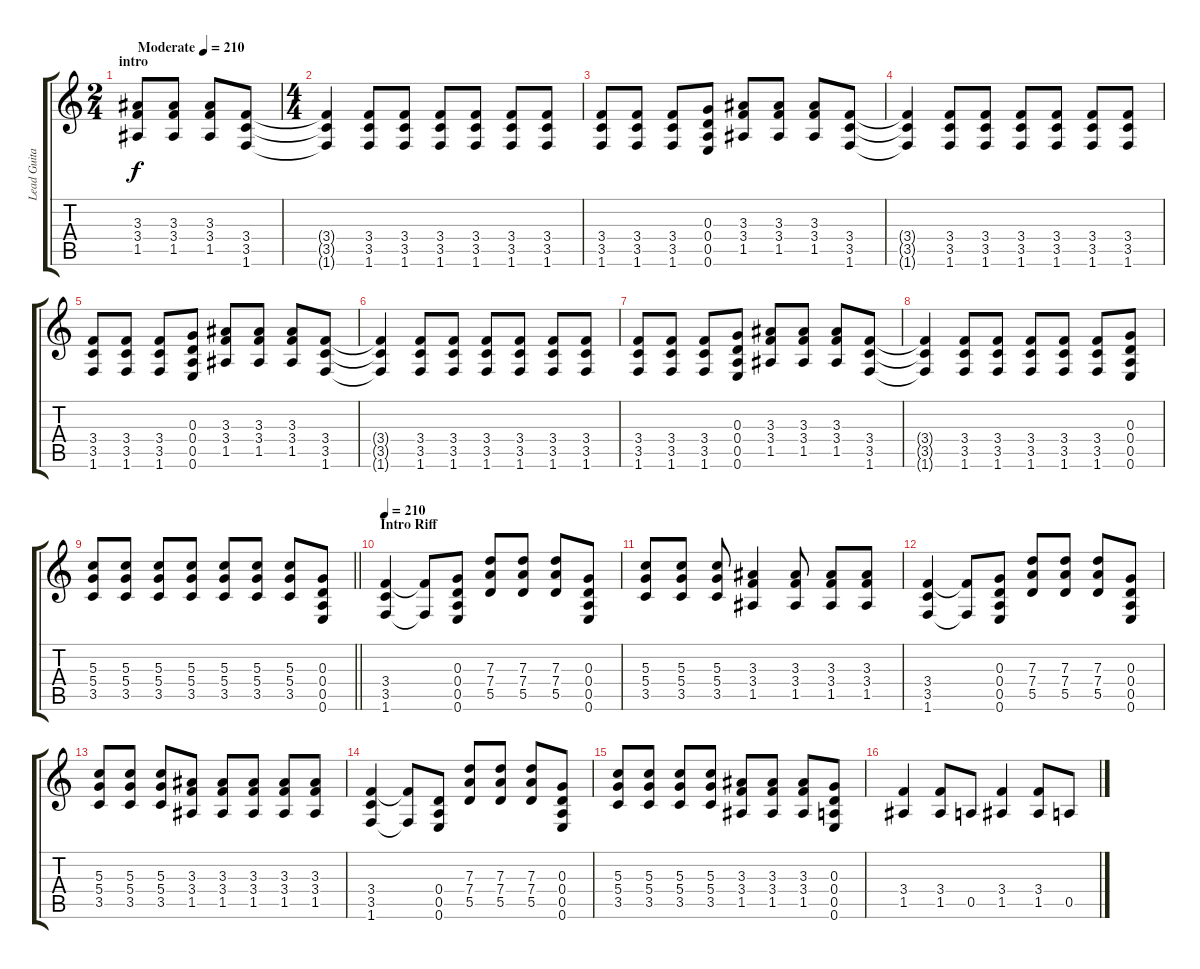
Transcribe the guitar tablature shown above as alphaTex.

\track ("Lead Guitar - Boby Cool" "Lead Guita") {instrument overdrivenguitar}
\staff {score tabs}
\tuning (E4 B3 G3 D3 A2 E2) {hide}
\ts (2 4)
\section ("" "intro")
\tempo (210 "Moderate")
\clef g2
\ks c
(3.3 3.4 1.5).8{dy f instrument overdrivenguitar} (3.3 3.4 1.5).8 (3.3 3.4 1.5).8 (3.4 3.5 1.6).8 |
\ts (4 4)
(3.4{t} 3.5{t} 1.6{t}).4 (3.4 3.5 1.6).8 (3.4 3.5 1.6).8 (3.4 3.5 1.6).8 (3.4 3.5 1.6).8 (3.4 3.5 1.6).8 (3.4 3.5 1.6).8 |
(3.4 3.5 1.6).8 (3.4 3.5 1.6).8 (3.4 3.5 1.6).8 (0.3 0.4 0.5 0.6).8 (3.3 3.4 1.5).8 (3.3 3.4 1.5).8 (3.3 3.4 1.5).8 (3.4 3.5 1.6).8 |
(3.4{t} 3.5{t} 1.6{t}).4 (3.4 3.5 1.6).8 (3.4 3.5 1.6).8 (3.4 3.5 1.6).8 (3.4 3.5 1.6).8 (3.4 3.5 1.6).8 (3.4 3.5 1.6).8 |
(3.4 3.5 1.6).8 (3.4 3.5 1.6).8 (3.4 3.5 1.6).8 (0.3 0.4 0.5 0.6).8 (3.3 3.4 1.5).8 (3.3 3.4 1.5).8 (3.3 3.4 1.5).8 (3.4 3.5 1.6).8 |
(3.4{t} 3.5{t} 1.6{t}).4 (3.4 3.5 1.6).8 (3.4 3.5 1.6).8 (3.4 3.5 1.6).8 (3.4 3.5 1.6).8 (3.4 3.5 1.6).8 (3.4 3.5 1.6).8 |
(3.4 3.5 1.6).8 (3.4 3.5 1.6).8 (3.4 3.5 1.6).8 (0.3 0.4 0.5 0.6).8 (3.3 3.4 1.5).8 (3.3 3.4 1.5).8 (3.3 3.4 1.5).8 (3.4 3.5 1.6).8 |
(3.4{t} 3.5{t} 1.6{t}).4 (3.4 3.5 1.6).8 (3.4 3.5 1.6).8 (3.4 3.5 1.6).8 (3.4 3.5 1.6).8 (3.4 3.5 1.6).8 (0.3 0.4 0.5 0.6).8 |
\barLineRight lightlight
(5.3 5.4 3.5).8 (5.3 5.4 3.5).8 (5.3 5.4 3.5).8 (5.3 5.4 3.5).8 (5.3 5.4 3.5).8 (5.3 5.4 3.5).8 (5.3 5.4 3.5).8 (0.3 0.4 0.5 0.6).8 |
\section ("" "Intro Riff")
\tempo 210
(3.4 3.5 1.6).4 (3.4{t} 1.6{t}).8 (0.3 0.4 0.5 0.6).8 (7.3 7.4 5.5).8 (7.3 7.4 5.5).8 (7.3 7.4 5.5).8 (0.3 0.4 0.5 0.6).8 |
(5.3 5.4 3.5).8 (5.3 5.4 3.5).8 (5.3 5.4 3.5).8 (3.3 3.4 1.5).4 (3.3 3.4 1.5).8 (3.3 3.4 1.5).8 (3.3 3.4 1.5).8 |
(3.4 3.5 1.6).4 (3.4{t} 1.6{t}).8 (0.3 0.4 0.5 0.6).8 (7.3 7.4 5.5).8 (7.3 7.4 5.5).8 (7.3 7.4 5.5).8 (0.3 0.4 0.5 0.6).8 |
(5.3 5.4 3.5).8 (5.3 5.4 3.5).8 (5.3 5.4 3.5).8 (3.3 3.4 1.5).8 (3.3 3.4 1.5).8 (3.3 3.4 1.5).8 (3.3 3.4 1.5).8 (3.3 3.4 1.5).8 |
(3.4 3.5 1.6).4 (3.4{t} 1.6{t}).8 (0.4 0.5 0.6).8 (7.3 7.4 5.5).8 (7.3 7.4 5.5).8 (7.3 7.4 5.5).8 (0.3 0.4 0.5 0.6).8 |
(5.3 5.4 3.5).8 (5.3 5.4 3.5).8 (5.3 5.4 3.5).8 (5.3 5.4 3.5).8 (3.3 3.4 1.5).8 (3.3 3.4 1.5).8 (3.3 3.4 1.5).8 (0.3 0.4 0.5 0.6).8 |
(3.4 1.5).4 (3.4 1.5).8 0.5.8 (3.4 1.5).4 (3.4 1.5).8 0.5.8
